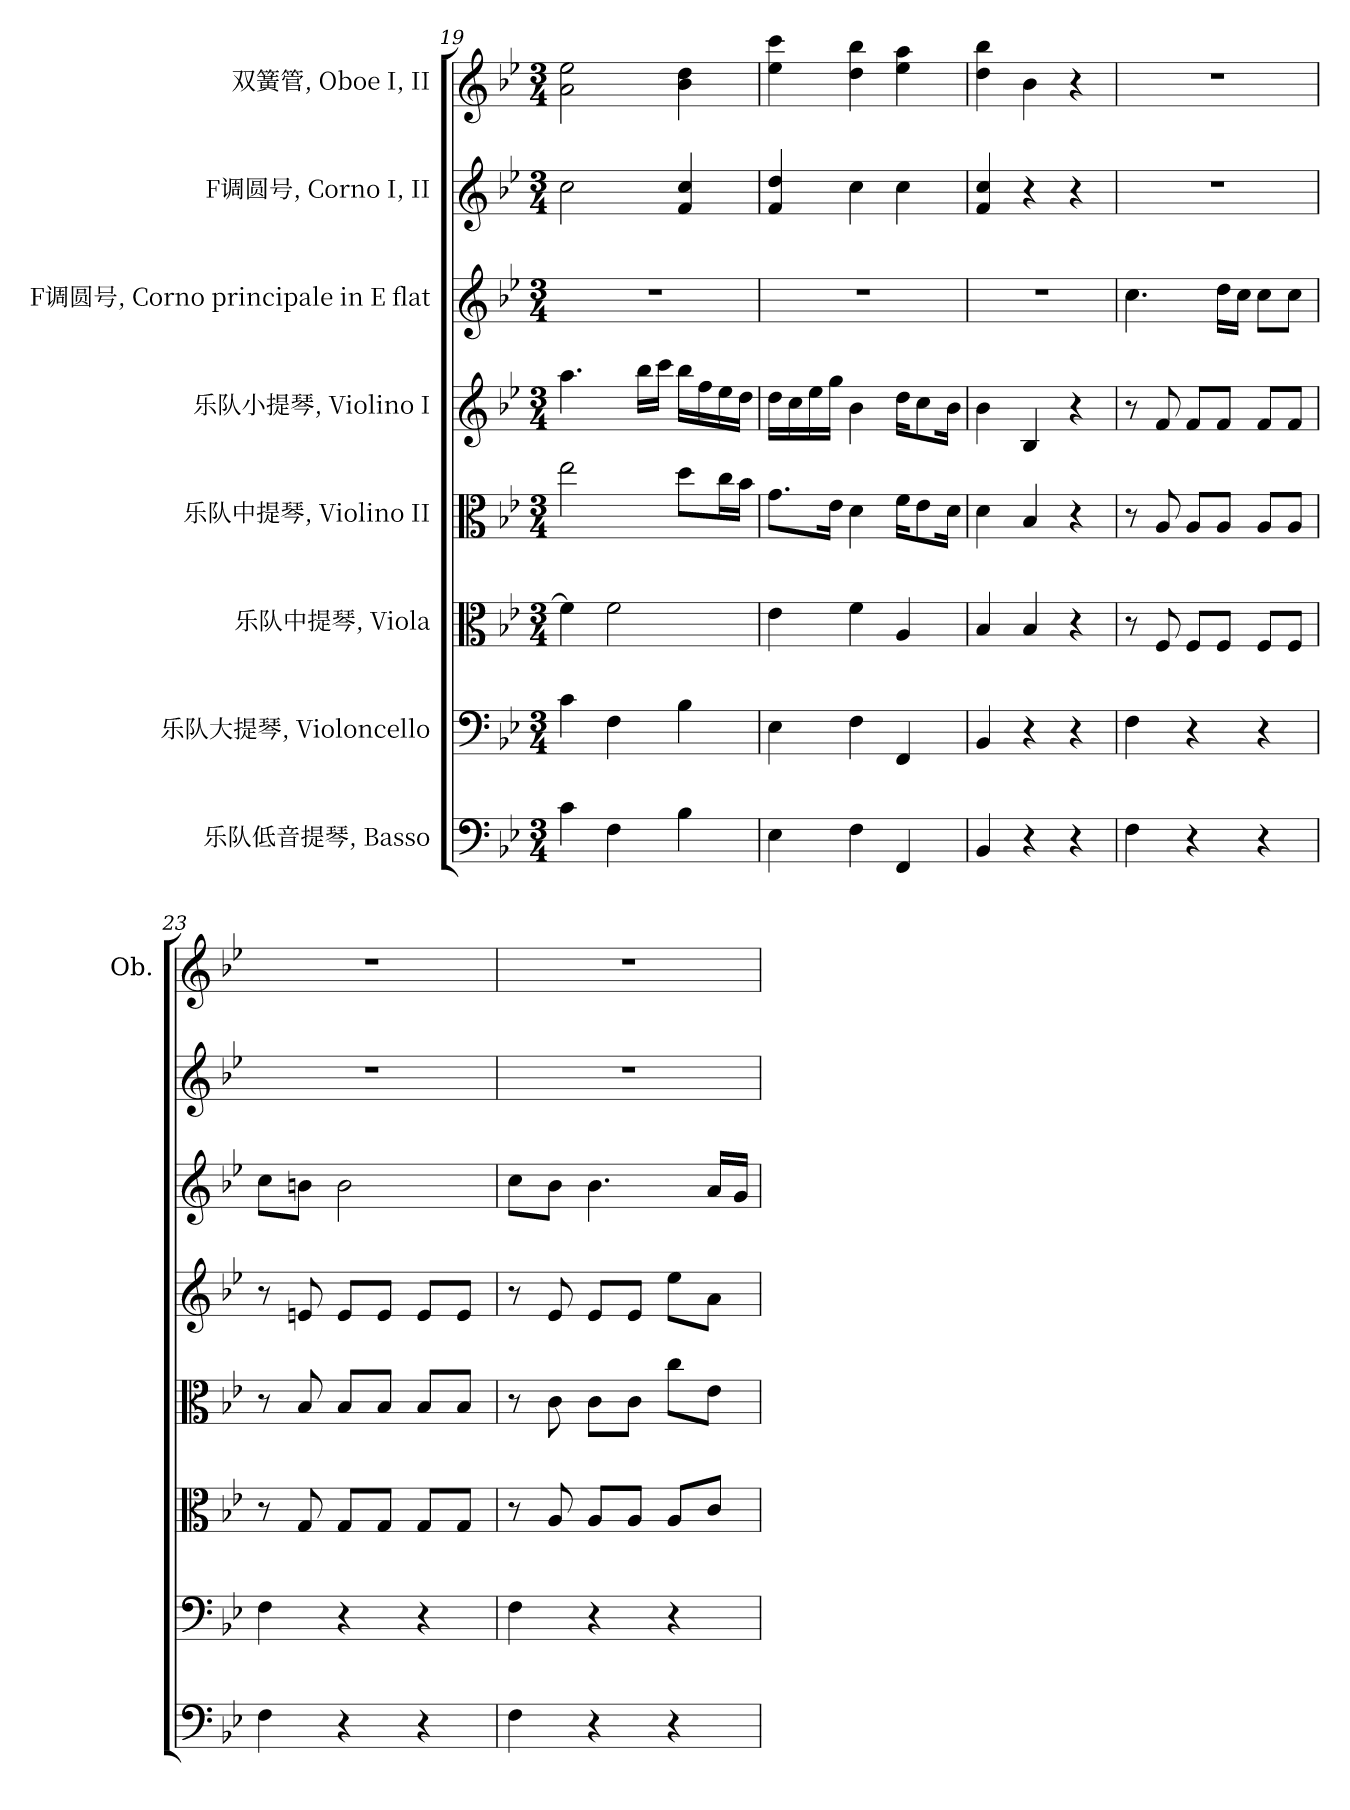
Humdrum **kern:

**kern	**kern	**kern	**kern	**kern	**kern	**kern	**kern
*part8	*part7	*part6	*part5	*part4	*part3	*part2	*part1
*staff8	*staff7	*staff6	*staff5	*staff4	*staff3	*staff2	*staff1
*I"乐队低音提琴, Basso	*I"乐队大提琴, Violoncello	*I"乐队中提琴, Viola	*I"乐队中提琴, Violino II	*I"乐队小提琴, Violino I	*I"F调圆号, Corno principale in E flat	*I"F调圆号, Corno I, II	*I"双簧管, Oboe I, II
*	*	*	*	*	*	*	*I'Ob.
*clefF4	*clefF4	*clefC3	*clefC3	*clefG2	*clefG2	*clefG2	*clefG2
*ITrd7c12	*	*	*	*	*ITrd4c7	*ITrd4c7	*
*k[b-e-]	*k[b-e-]	*k[b-e-]	*k[b-e-]	*k[b-e-]	*k[b-e-a-]	*k[b-e-a-]	*k[b-e-]
*M3/4	*M3/4	*M3/4	*M3/4	*M3/4	*M3/4	*M3/4	*M3/4
=19	=19	=19	=19	=19	=19	=19	=19
4C\	4c\	4f\]	2ee-\	4.aa\	2.r	2f\	2a\ 2ee-\
4FF\	4F\	2f\	.	.	.	.	.
.	.	.	.	16bb-\LL	.	.	.
.	.	.	.	16ccc\JJ	.	.	.
4BB-\	4B-\	.	8dd\L	16bb-\LL	.	4B-/ 4f/	4b-\ 4dd\
.	.	.	.	16ff\	.	.	.
.	.	.	16cc\L	16ee-\	.	.	.
.	.	.	16b-\JJ	16dd\JJ	.	.	.
=20	=20	=20	=20	=20	=20	=20	=20
4EE-\	4E-\	4e-\	8.g\L	16dd\LL	2.r	4B-/ 4g/	4ee-\ 4ccc\
.	.	.	.	16cc\	.	.	.
.	.	.	.	16ee-\	.	.	.
.	.	.	16e-\Jk	16gg\JJ	.	.	.
4FF\	4F\	4f\	4d\	4b-\	.	4f\	4dd\ 4bb-\
4FFF/	4FF/	4A/	16f\KL	16dd\KL	.	4f\	4ee-\ 4aa\
.	.	.	8e-\	8cc\	.	.	.
.	.	.	16d\Jk	16b-\Jk	.	.	.
=21	=21	=21	=21	=21	=21	=21	=21
4BBB-/	4BB-/	4B-/	4d\	4b-\	2.r	4B-/ 4f/	4dd\ 4bb-\
4r	4r	4B-/	4B-/	4B-/	.	4r	4b-\
4r	4r	4r	4r	4r	.	4r	4r
!!LO:PB:g=z
=22	=22	=22	=22	=22	=22	=22	=22
4FF\	4F\	8r	8r	8r	4.f\	2.r	2.r
.	.	8F/	8A/	8f/	.	.	.
4r	4r	8F/L	8A/L	8f/L	.	.	.
.	.	8F/J	8A/J	8f/J	16g\LL	.	.
.	.	.	.	.	16f\JJ	.	.
4r	4r	8F/L	8A/L	8f/L	8f\L	.	.
.	.	8F/J	8A/J	8f/J	8f\J	.	.
=23	=23	=23	=23	=23	=23	=23	=23
4FF\	4F\	8r	8r	8r	8f\L	2.r	2.r
.	.	8G/	8B-/	8en/	8en\J	.	.
4r	4r	8G/L	8B-/L	8e/L	2e\	.	.
.	.	8G/J	8B-/J	8e/J	.	.	.
4r	4r	8G/L	8B-/L	8e/L	.	.	.
.	.	8G/J	8B-/J	8e/J	.	.	.
=24	=24	=24	=24	=24	=24	=24	=24
4FF\	4F\	8r	8r	8r	8f\L	2.r	2.r
.	.	8A/	8c\	8e-/	8e-\J	.	.
4r	4r	8A/L	8c\L	8e-/L	4.e-\	.	.
.	.	8A/J	8c\J	8e-/J	.	.	.
4r	4r	8A/L	8cc\L	8ee-\L	.	.	.
.	.	8c/J	8e-\J	8a\J	16d/LL	.	.
.	.	.	.	.	16c/JJ	.	.
=	=	=	=	=	=	=	=
*-	*-	*-	*-	*-	*-	*-	*-
